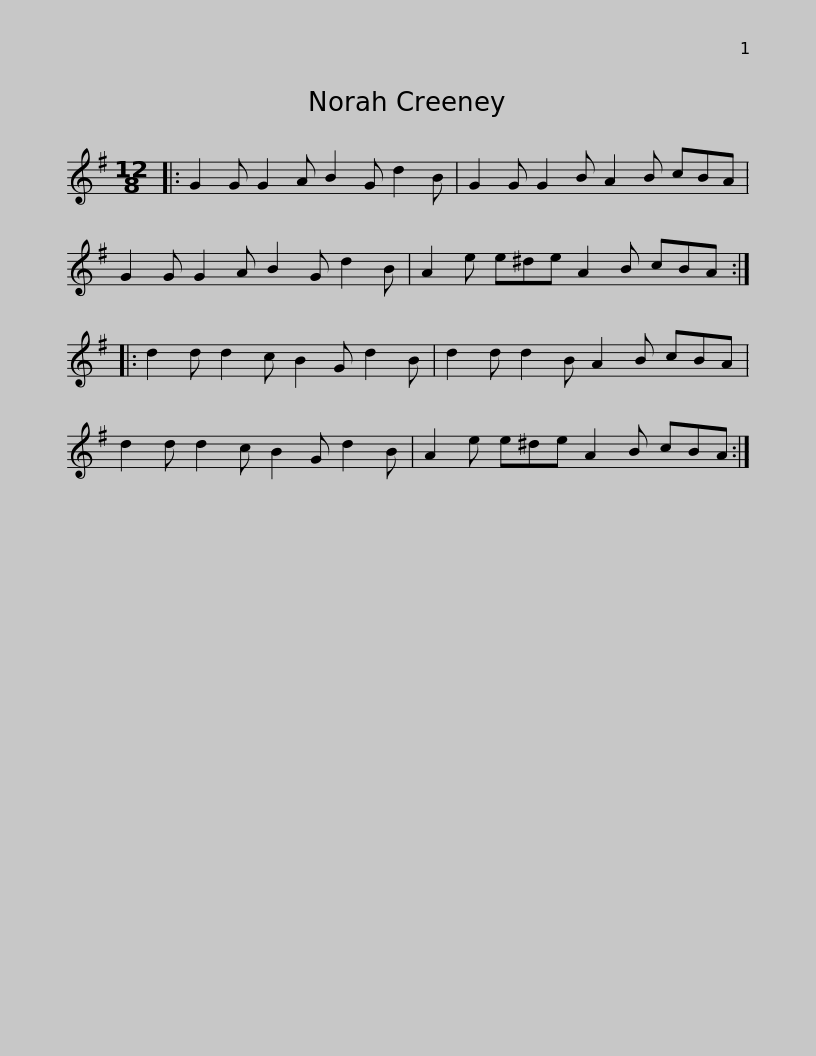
X:1
L:1/8
M:12/8
I:linebreak $
K:G
V:1 treble
V:1
|: G2 G G2 A B2 G d2 B | G2 G G2 B A2 B cBA | G2 G G2 A B2 G d2 B | A2 e e^de A2 B cBA ::$ d2 d d2 c B2 G d2 B | %5
 d2 d d2 B A2 B cBA | d2 d d2 c B2 G d2 B | A2 e e^de A2 B cBA :| %8
